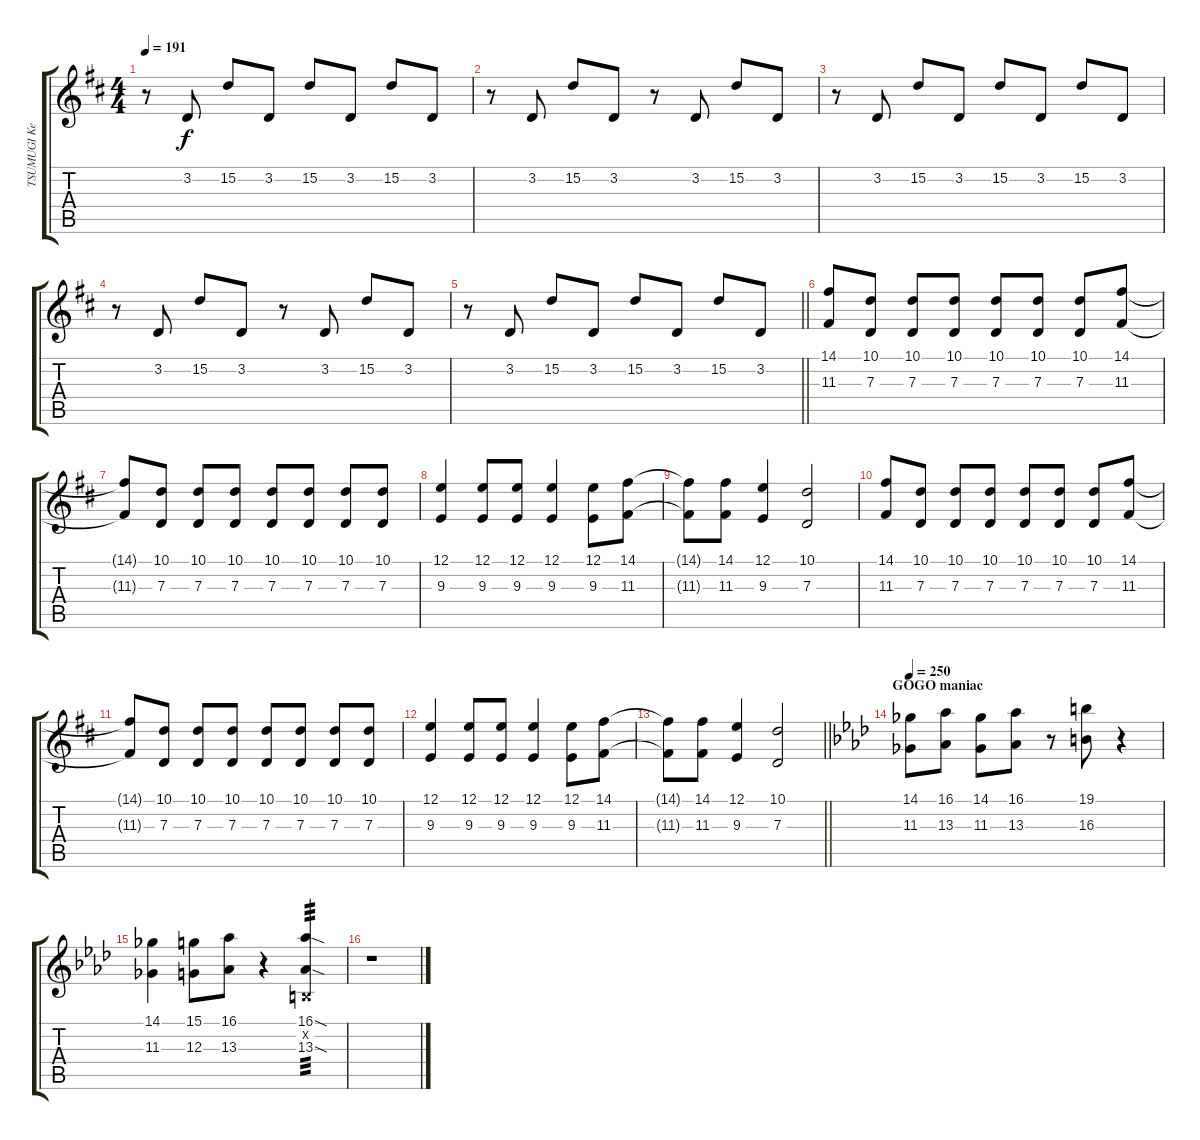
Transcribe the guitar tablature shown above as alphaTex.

\track ("TSUMUGI Keyboard" "TSUMUGI Ke") {instrument lead2sawtooth}
\staff {score tabs}
\tuning (E4 B3 G3 D3 A2 E2) {hide}
\ts (4 4)
\tempo 191
\clef g2
\ks d
r.8{dy f} 3.2.8 15.2.8 3.2.8 15.2.8 3.2.8 15.2.8 3.2.8 |
r.8 3.2.8 15.2.8 3.2.8 r.8 3.2.8 15.2.8 3.2.8 |
r.8 3.2.8 15.2.8 3.2.8 15.2.8 3.2.8 15.2.8 3.2.8 |
r.8 3.2.8 15.2.8 3.2.8 r.8 3.2.8 15.2.8 3.2.8 |
\barLineRight lightlight
r.8 3.2.8 15.2.8 3.2.8 15.2.8 3.2.8 15.2.8 3.2.8 |
(14.1 11.3).8{instrument lead2sawtooth} (10.1 7.3).8 (10.1 7.3).8 (10.1 7.3).8 (10.1 7.3).8 (10.1 7.3).8 (10.1 7.3).8 (14.1 11.3).8 |
(14.1{t} 11.3{t}).8 (10.1 7.3).8 (10.1 7.3).8 (10.1 7.3).8 (10.1 7.3).8 (10.1 7.3).8 (10.1 7.3).8 (10.1 7.3).8 |
(12.1 9.3).4 (12.1 9.3).8 (12.1 9.3).8 (12.1 9.3).4 (12.1 9.3).8 (14.1 11.3).8 |
(14.1{t} 11.3{t}).8 (14.1 11.3).8 (12.1 9.3).4 (10.1 7.3).2 |
(14.1 11.3).8 (10.1 7.3).8 (10.1 7.3).8 (10.1 7.3).8 (10.1 7.3).8 (10.1 7.3).8 (10.1 7.3).8 (14.1 11.3).8 |
(14.1{t} 11.3{t}).8 (10.1 7.3).8 (10.1 7.3).8 (10.1 7.3).8 (10.1 7.3).8 (10.1 7.3).8 (10.1 7.3).8 (10.1 7.3).8 |
(12.1 9.3).4 (12.1 9.3).8 (12.1 9.3).8 (12.1 9.3).4 (12.1 9.3).8 (14.1 11.3).8 |
\barLineRight lightlight
(14.1{t} 11.3{t}).8 (14.1 11.3).8 (12.1 9.3).4 (10.1 7.3).2 |
\section ("" "GOGO maniac")
\tempo 250
\ks ab
(14.1 11.3).8 (16.1 13.3).8 (14.1 11.3).8 (16.1 13.3).8 r.8 (19.1 16.3).8 r.4 |
(14.1 11.3).4 (15.1 12.3).8 (16.1 13.3).8 r.4 (16.1{sod} 0.2{x} 13.3{sod}).4{tp 3} |
r.1
